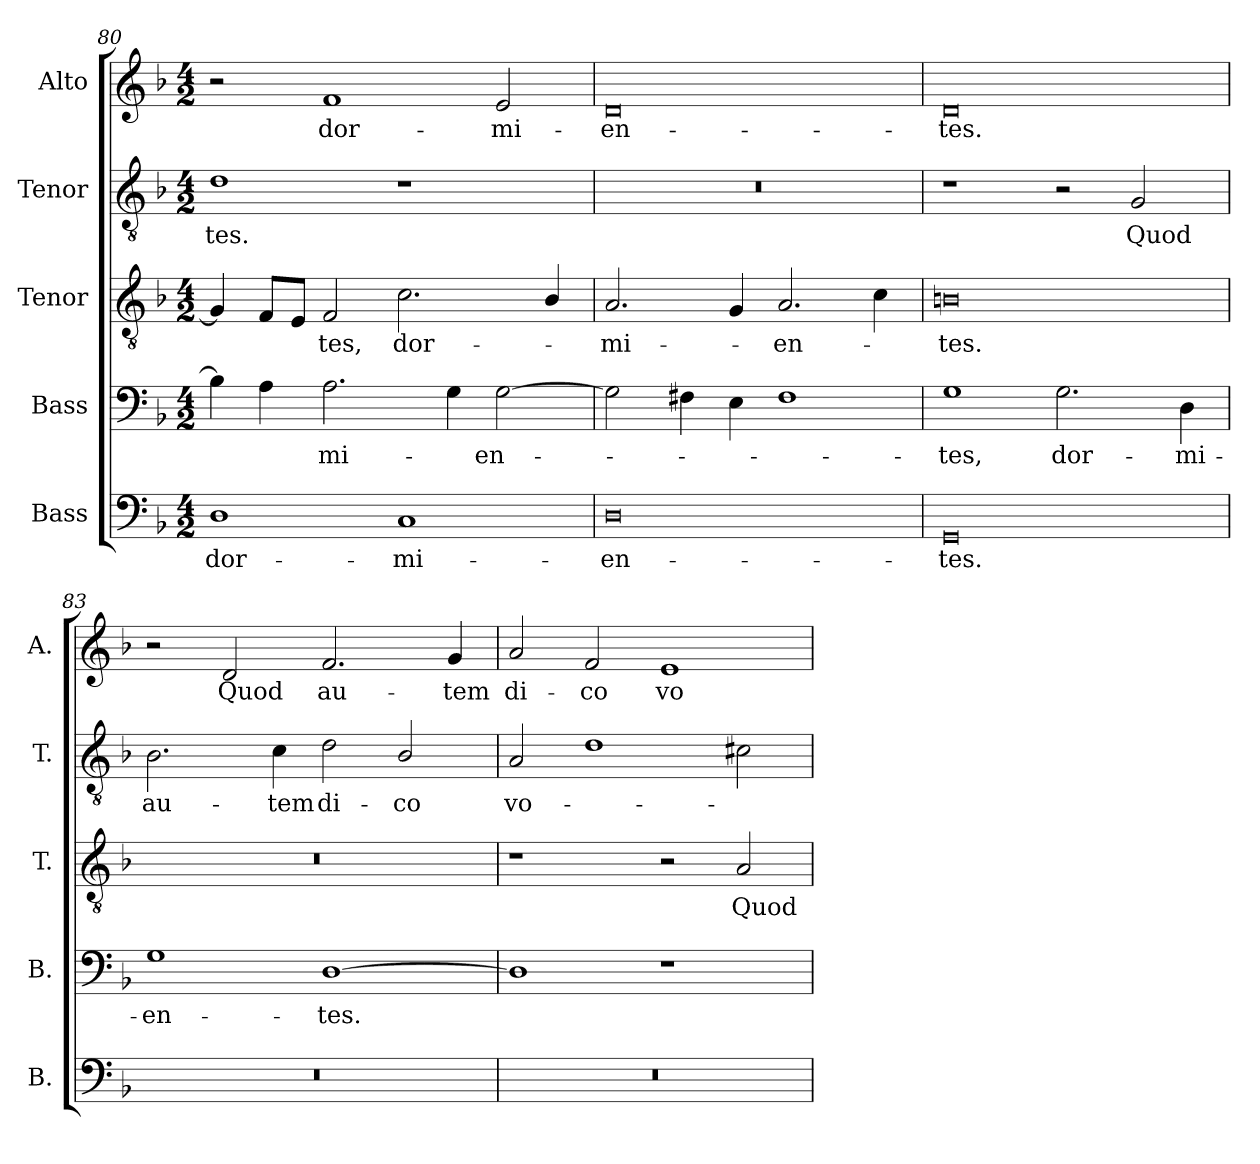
**kern	**text	**kern	**text	**kern	**text	**kern	**text	**kern	**text
*part5	*part5	*part4	*part4	*part3	*part3	*part2	*part2	*part1	*part1
*staff5	*staff5	*staff4	*staff4	*staff3	*staff3	*staff2	*staff2	*staff1	*staff1
*I"Bass	*	*I"Bass	*	*I"Tenor	*	*I"Tenor	*	*I"Alto	*
*I'B.	*	*I'B.	*	*I'T.	*	*I'T.	*	*I'A.	*
*clefF4	*	*clefF4	*	*clefGv2	*	*clefGv2	*	*clefG2	*
*	*	*	*	*ITrd7c12	*	*ITrd7c12	*	*	*
*k[b-]	*	*k[b-]	*	*k[b-]	*	*k[b-]	*	*k[b-]	*
*F:	*	*F:	*	*F:	*	*F:	*	*F:	*
*M4/2	*	*M4/2	*	*M4/2	*	*M4/2	*	*M4/2	*
=80	=80	=80	=80	=80	=80	=80	=80	=80	=80
!	!LO:LY:b:color=#000000	!	!	!	!	!	!	!	!
!	!	!	!	!	!	!	!LO:LY:b:color=#000000	!	!
1Di	dor-	4B-i\]	.	4GGi/]	.	1Di	-tes.	2r	.
.	.	4Ai\	.	8FFi/L	.	.	.	.	.
.	.	.	.	8EEi/J	.	.	.	.	.
!	!	!	!LO:LY:b:color=#000000	!	!	!	!	!	!
!	!	!	!	!	!LO:LY:b:color=#000000	!	!	!	!
!	!	!	!	!	!	!	!	!	!LO:LY:b:color=#000000
.	.	2.Ai\	-mi-	2FFi/	-tes,	.	.	1fi	dor-
!	!LO:LY:b:color=#000000	!	!	!	!	!	!	!	!
!	!	!	!	!	!LO:LY:b:color=#000000	!	!	!	!
1Ci	-mi-	.	.	2.Ci\	dor-	1r	.	.	.
.	.	4Gi\	.	.	.	.	.	.	.
!	!	!	!LO:LY:b:color=#000000	!	!	!	!	!	!
!	!	!	!	!	!	!	!	!	!LO:LY:b:color=#000000
.	.	[2Gi\	-en-	.	.	.	.	2ei/	-mi-
.	.	.	.	4BB-i/	.	.	.	.	.
=81	=81	=81	=81	=81	=81	=81	=81	=81	=81
!	!LO:LY:b:color=#000000	!	!	!	!	!	!	!	!
!	!	!	!	!	!LO:LY:b:color=#000000	!LO:N:vis=1	!	!	!
!	!	!	!	!	!	!	!	!	!LO:LY:b:color=#000000
0Di	-en-	2Gi\]	.	2.AAi/	-mi-	0r	.	0di	-en-
.	.	4F#Xi\	.	.	.	.	.	.	.
.	.	4Ei\	.	4GGi/	.	.	.	.	.
!	!	!	!	!	!LO:LY:b:color=#000000	!	!	!	!
.	.	1F#i	.	2.AAi/	-en-	.	.	.	.
.	.	.	.	4Ci\	.	.	.	.	.
=82	=82	=82	=82	=82	=82	=82	=82	=82	=82
!	!LO:LY:b:color=#000000	!	!	!	!	!	!	!	!
!	!	!	!LO:LY:b:color=#000000	!	!	!	!	!	!
!	!	!	!	!	!LO:LY:b:color=#000000	!	!	!	!
!	!	!	!	!	!	!	!	!	!LO:LY:b:color=#000000
0GGi	-tes.	1Gi	-tes,	0BBni	-tes.	1r	.	0di	-tes.
!	!	!	!LO:LY:b:color=#000000	!	!	!	!	!	!
.	.	2.Gi\	dor-	.	.	2r	.	.	.
!	!	!	!	!	!	!	!LO:LY:b:color=#000000	!	!
.	.	.	.	.	.	2GGi/	Quod	.	.
!	!	!	!LO:LY:b:color=#000000	!	!	!	!	!	!
.	.	4Di\	-mi-	.	.	.	.	.	.
!!LO:LB:g=z
=83	=83	=83	=83	=83	=83	=83	=83	=83	=83
!LO:N:vis=1	!	!	!	!	!	!	!	!	!
!	!	!	!LO:LY:b:color=#000000	!LO:N:vis=1	!	!	!	!	!
!	!	!	!	!	!	!	!LO:LY:b:color=#000000	!	!
0r	.	1Gi	-en-	0r	.	2.BB-i\	au-	2r	.
!	!	!	!	!	!	!	!	!	!LO:LY:b:color=#000000
.	.	.	.	.	.	.	.	2di/	Quod
!	!	!	!	!	!	!	!LO:LY:b:color=#000000	!	!
.	.	.	.	.	.	4Ci\	-tem	.	.
!	!	!	!LO:LY:b:color=#000000	!	!	!	!	!	!
!	!	!	!	!	!	!	!LO:LY:b:color=#000000	!	!
!	!	!	!	!	!	!	!	!	!LO:LY:b:color=#000000
.	.	[1Di	-tes.	.	.	2Di\	di-	2.fi/	au-
!	!	!	!	!	!	!	!LO:LY:b:color=#000000	!	!
.	.	.	.	.	.	2BB-i/	-co	.	.
!	!	!	!	!	!	!	!	!	!LO:LY:b:color=#000000
.	.	.	.	.	.	.	.	4gi/	-tem
=84	=84	=84	=84	=84	=84	=84	=84	=84	=84
!LO:N:vis=1	!	!	!	!	!	!	!	!	!
!	!	!	!	!	!	!	!LO:LY:b:color=#000000	!	!
!	!	!	!	!	!	!	!	!	!LO:LY:b:color=#000000
0r	.	1Di]	.	1r	.	2AAi/	vo-	2ai/	di-
!	!	!	!	!	!	!	!	!	!LO:LY:b:color=#000000
.	.	.	.	.	.	1Di	.	2fi/	-co
!	!	!	!	!	!	!	!	!	!LO:LY:b:color=#000000
.	.	1r	.	2r	.	.	.	1ei	vo-
!	!	!	!	!	!LO:LY:b:color=#000000	!	!	!	!
.	.	.	.	2AAi/	Quod	2C#Xi\	.	.	.
=	=	=	=	=	=	=	=	=	=
*-	*-	*-	*-	*-	*-	*-	*-	*-	*-
